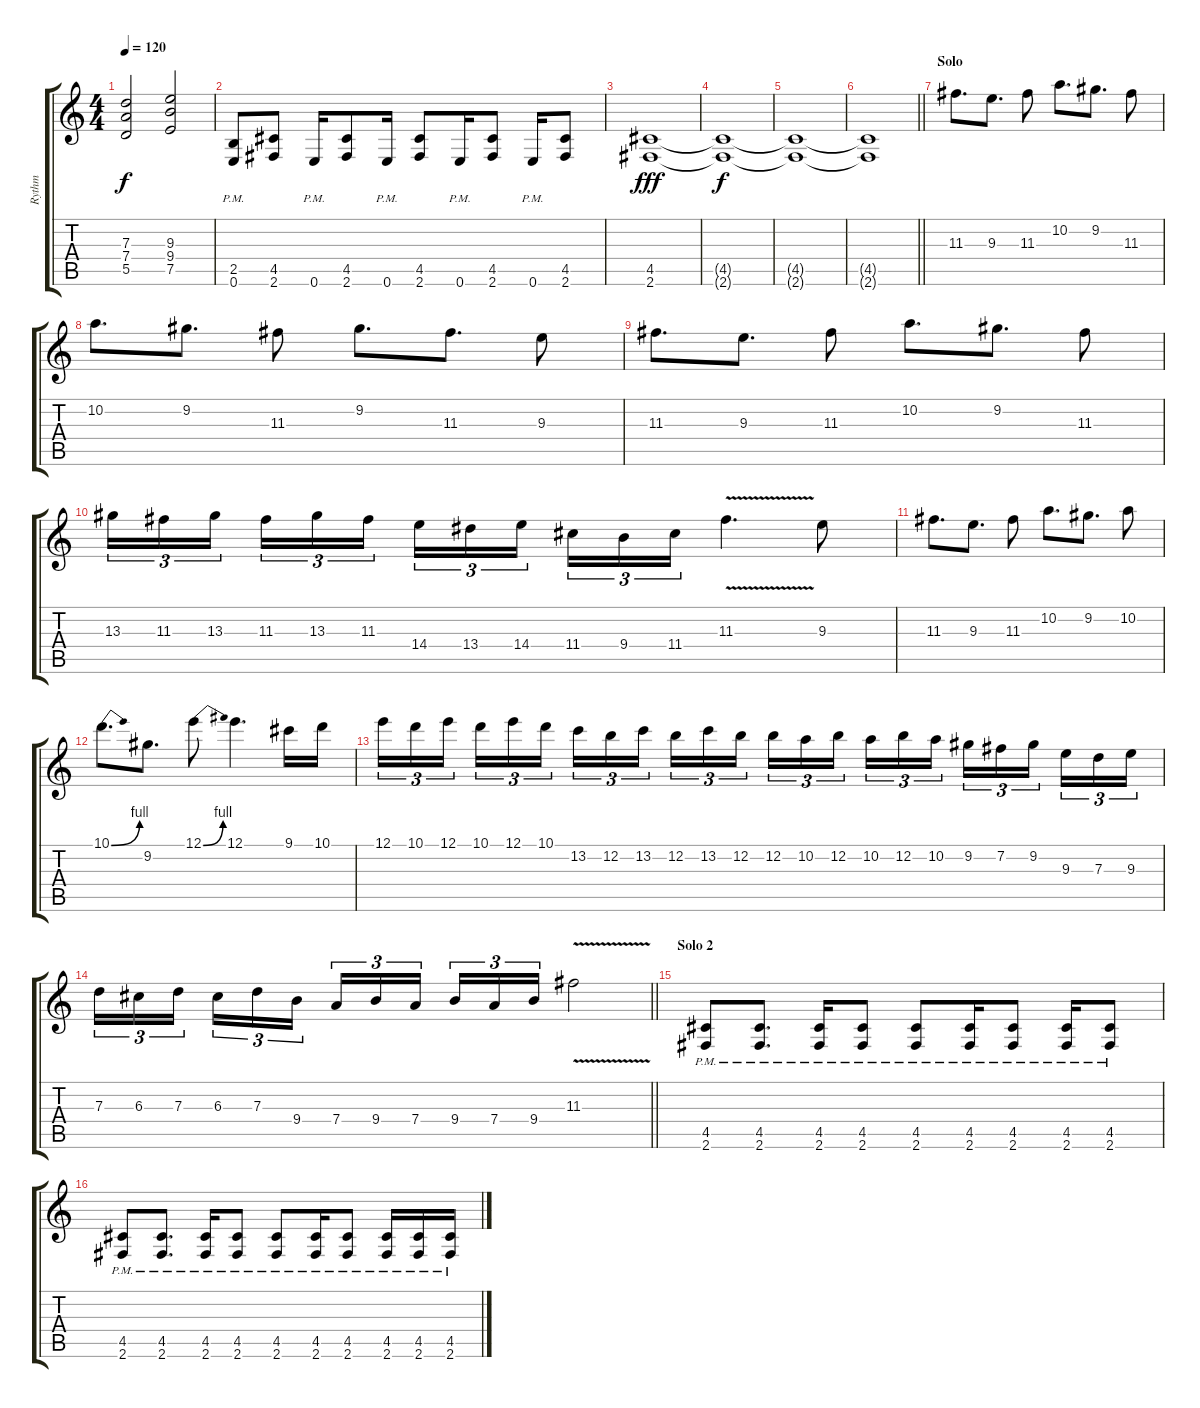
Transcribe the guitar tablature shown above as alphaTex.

\track ("Rythm" "Rythm") {instrument distortionguitar}
\staff {score tabs}
\tuning (E4 B3 G3 D3 A2 E2) {hide}
\ts (4 4)
\tempo 120
\clef g2
\ks c
(7.3 7.4 5.5).2{dy f} (9.3 9.4 7.5).2 |
(2.5{pm} 0.6{pm}).8 (4.5 2.6).8 0.6{pm}.16 (4.5 2.6).8 0.6{pm}.16 (4.5 2.6).8 0.6{pm}.16 (4.5 2.6).8 0.6{pm}.16 (4.5 2.6).8 |
(4.5 2.6).1{dy fff} |
(4.5{t} 2.6{t}).1{dy f} |
(4.5{t} 2.6{t}).1 |
\barLineRight lightlight
(4.5{t} 2.6{t}).1 |
\section ("" "Solo")
11.3.8{d} 9.3.8{d} 11.3.8 10.2.8{d} 9.2.8{d} 11.3.8 |
10.2.8{d} 9.2.8{d} 11.3.8 9.2.8{d} 11.3.8{d} 9.3.8 |
11.3.8{d} 9.3.8{d} 11.3.8 10.2.8{d} 9.2.8{d} 11.3.8 |
13.3.16{tu (3 2)} 11.3.16{tu (3 2)} 13.3.16{tu (3 2) beam splitsecondary} 11.3.16{tu (3 2)} 13.3.16{tu (3 2)} 11.3.16{tu (3 2)} 14.4.16{tu (3 2)} 13.4.16{tu (3 2)} 14.4.16{tu (3 2) beam splitsecondary} 11.4.16{tu (3 2)} 9.4.16{tu (3 2)} 11.4.16{tu (3 2)} 11.3{v}.4{d} 9.3.8 |
11.3.8{d} 9.3.8{d} 11.3.8 10.2.8{d} 9.2.8{d} 10.2.8 |
10.1{be (bend 0 0 60 4)}.8{d} 9.2.8{d} 12.1{be (bend 0 0 60 4)}.8 12.1.4{d} 9.1.16 10.1.16 |
12.1.16{tu (3 2)} 10.1.16{tu (3 2)} 12.1.16{tu (3 2) beam splitsecondary} 10.1.16{tu (3 2)} 12.1.16{tu (3 2)} 10.1.16{tu (3 2)} 13.2.16{tu (3 2)} 12.2.16{tu (3 2)} 13.2.16{tu (3 2) beam splitsecondary} 12.2.16{tu (3 2)} 13.2.16{tu (3 2)} 12.2.16{tu (3 2)} 12.2.16{tu (3 2)} 10.2.16{tu (3 2)} 12.2.16{tu (3 2) beam splitsecondary} 10.2.16{tu (3 2)} 12.2.16{tu (3 2)} 10.2.16{tu (3 2)} 9.2.16{tu (3 2)} 7.2.16{tu (3 2)} 9.2.16{tu (3 2) beam splitsecondary} 9.3.16{tu (3 2)} 7.3.16{tu (3 2)} 9.3.16{tu (3 2)} |
\barLineRight lightlight
7.3.16{tu (3 2)} 6.3.16{tu (3 2)} 7.3.16{tu (3 2) beam splitsecondary} 6.3.16{tu (3 2)} 7.3.16{tu (3 2)} 9.4.16{tu (3 2)} 7.4.16{tu (3 2)} 9.4.16{tu (3 2)} 7.4.16{tu (3 2) beam splitsecondary} 9.4.16{tu (3 2)} 7.4.16{tu (3 2)} 9.4.16{tu (3 2)} 11.3{v}.2 |
\section ("" "Solo 2")
(4.5{pm} 2.6{pm}).8 (4.5{pm} 2.6{pm}).8{d} (4.5{pm} 2.6{pm}).16 (4.5{pm} 2.6{pm}).8 (4.5{pm} 2.6{pm}).8 (4.5{pm} 2.6{pm}).16 (4.5{pm} 2.6{pm}).8 (4.5{pm} 2.6{pm}).16 (4.5{pm} 2.6{pm}).8 |
(4.5{pm} 2.6{pm}).8 (4.5{pm} 2.6{pm}).8{d} (4.5{pm} 2.6{pm}).16 (4.5{pm} 2.6{pm}).8 (4.5{pm} 2.6{pm}).8 (4.5{pm} 2.6{pm}).16 (4.5{pm} 2.6{pm}).8 (4.5{pm} 2.6{pm}).16 (4.5{pm} 2.6{pm}).16 (4.5{pm} 2.6{pm}).16
